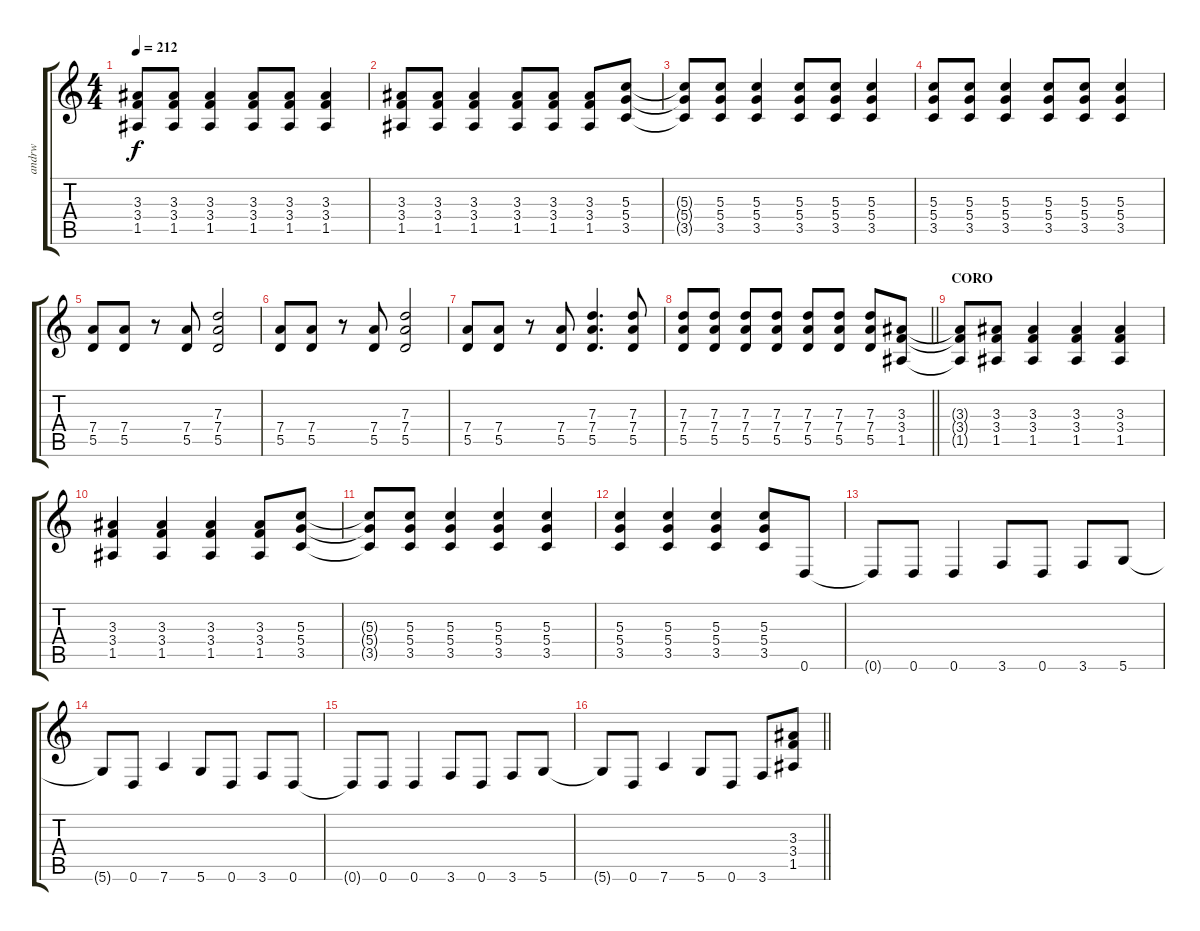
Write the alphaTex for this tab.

\track ("andrw" "andrw") {instrument distortionguitar}
\staff {score tabs}
\tuning (E4 B3 G3 D3 A2 D2) {hide}
\ts (4 4)
\tempo 212
\clef g2
\ks c
(3.3{t} 3.4{t} 1.5{t}).8{dy f} (3.3 3.4 1.5).8 (3.3 3.4 1.5).4 (3.3 3.4 1.5).8 (3.3 3.4 1.5).8 (3.3 3.4 1.5).4 |
(3.3 3.4 1.5).8 (3.3 3.4 1.5).8 (3.3 3.4 1.5).4 (3.3 3.4 1.5).8 (3.3 3.4 1.5).8 (3.3 3.4 1.5).8 (5.3 5.4 3.5).8 |
(5.3{t} 5.4{t} 3.5{t}).8 (5.3 5.4 3.5).8 (5.3 5.4 3.5).4 (5.3 5.4 3.5).8 (5.3 5.4 3.5).8 (5.3 5.4 3.5).4 |
(5.3 5.4 3.5).8 (5.3 5.4 3.5).8 (5.3 5.4 3.5).4 (5.3 5.4 3.5).8 (5.3 5.4 3.5).8 (5.3 5.4 3.5).4 |
(7.4 5.5).8 (7.4 5.5).8 r.8 (7.4 5.5).8 (7.3 7.4 5.5).2 |
(7.4 5.5).8 (7.4 5.5).8 r.8 (7.4 5.5).8 (7.3 7.4 5.5).2 |
(7.4 5.5).8 (7.4 5.5).8 r.8 (7.4 5.5).8 (7.3 7.4 5.5).4{d} (7.3 7.4 5.5).8 |
\barLineRight lightlight
(7.3 7.4 5.5).8 (7.3 7.4 5.5).8 (7.3 7.4 5.5).8 (7.3 7.4 5.5).8 (7.3 7.4 5.5).8 (7.3 7.4 5.5).8 (7.3 7.4 5.5).8 (3.3 3.4 1.5).8 |
\section ("" "CORO")
(3.3{t} 3.4{t} 1.5{t}).8 (3.3 3.4 1.5).8 (3.3 3.4 1.5).4 (3.3 3.4 1.5).4 (3.3 3.4 1.5).4 |
(3.3 3.4 1.5).4 (3.3 3.4 1.5).4 (3.3 3.4 1.5).4 (3.3 3.4 1.5).8 (5.3 5.4 3.5).8 |
(5.3{t} 5.4{t} 3.5{t}).8 (5.3 5.4 3.5).8 (5.3 5.4 3.5).4 (5.3 5.4 3.5).4 (5.3 5.4 3.5).4 |
(5.3 5.4 3.5).4 (5.3 5.4 3.5).4 (5.3 5.4 3.5).4 (5.3 5.4 3.5).8 0.6.8 |
0.6{t}.8 0.6.8 0.6.4 3.6.8 0.6.8 3.6.8 5.6.8 |
5.6{t}.8 0.6.8 7.6.4 5.6.8 0.6.8 3.6.8 0.6.8 |
0.6{t}.8 0.6.8 0.6.4 3.6.8 0.6.8 3.6.8 5.6.8 |
\barLineRight lightlight
5.6{t}.8 0.6.8 7.6.4 5.6.8 0.6.8 3.6.8 (3.3 3.4 1.5).8
